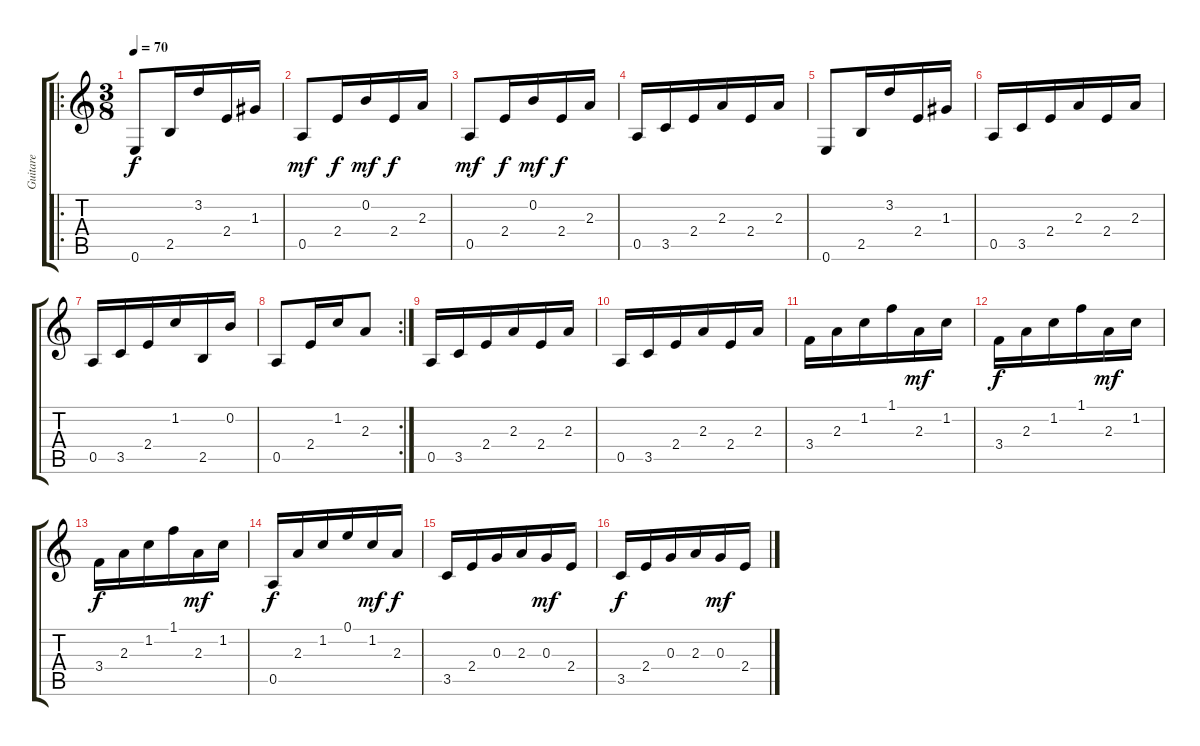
\track ("Guitare" "Guitare") {instrument acousticguitarnylon}
\staff {score tabs}
\tuning (E4 B3 G3 D3 A2 E2) {hide}
\ro
\ts (3 8)
\tempo 70
\clef g2
\ks c
0.6.8{dy f} 2.5.16 3.2.16 2.4.16 1.3.16 |
0.5.8{dy mf} 2.4.16{dy f} 0.2.16{dy mf} 2.4.16{dy f} 2.3.16 |
0.5.8{dy mf} 2.4.16{dy f} 0.2.16{dy mf} 2.4.16{dy f} 2.3.16 |
0.5.16 3.5.16 2.4.16 2.3.16 2.4.16 2.3.16 |
0.6.8 2.5.16 3.2.16 2.4.16 1.3.16 |
0.5.16 3.5.16 2.4.16 2.3.16 2.4.16 2.3.16 |
0.5.16 3.5.16 2.4.16 1.2.16 2.5.16 0.2.16 |
\rc 2
0.5.8 2.4.16 1.2.16 2.3.8 |
0.5.16 3.5.16 2.4.16 2.3.16 2.4.16 2.3.16 |
0.5.16 3.5.16 2.4.16 2.3.16 2.4.16 2.3.16 |
3.4.16 2.3.16 1.2.16 1.1.16 2.3.16{dy mf} 1.2.16 |
3.4.16{dy f} 2.3.16 1.2.16 1.1.16 2.3.16{dy mf} 1.2.16 |
3.4.16{dy f} 2.3.16 1.2.16 1.1.16 2.3.16{dy mf} 1.2.16 |
0.5.16{dy f} 2.3.16 1.2.16 0.1.16 1.2.16{dy mf} 2.3.16{dy f} |
3.5.16 2.4.16 0.3.16 2.3.16 0.3.16{dy mf} 2.4.16 |
3.5.16{dy f} 2.4.16 0.3.16 2.3.16 0.3.16{dy mf} 2.4.16
